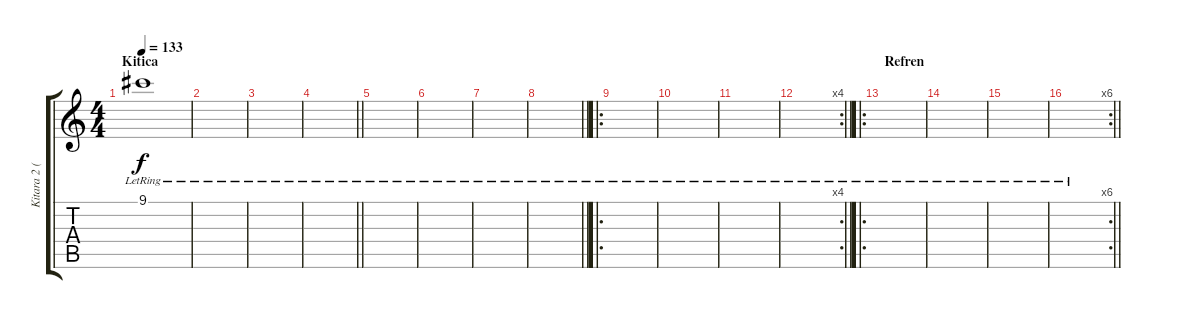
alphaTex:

\track ("Kitara 2 (solo)" "Kitara 2 (") {instrument overdrivenguitar}
\staff {score tabs}
\tuning (E4 B3 G3 D3 A2 E2) {hide}
\ts (4 4)
\section ("" "Kitica")
\tempo 133
\clef g2
\ks c
9.1{lr}.1{dy f volume 7} |
|
|
\barLineRight lightlight
|
|
|
|
\barLineRight lightlight
|
\ro
|
|
|
\rc 4
\barLineRight lightlight
|
\ro
\section ("" "Refren")
|
|
|
\rc 6
\barLineRight lightlight
